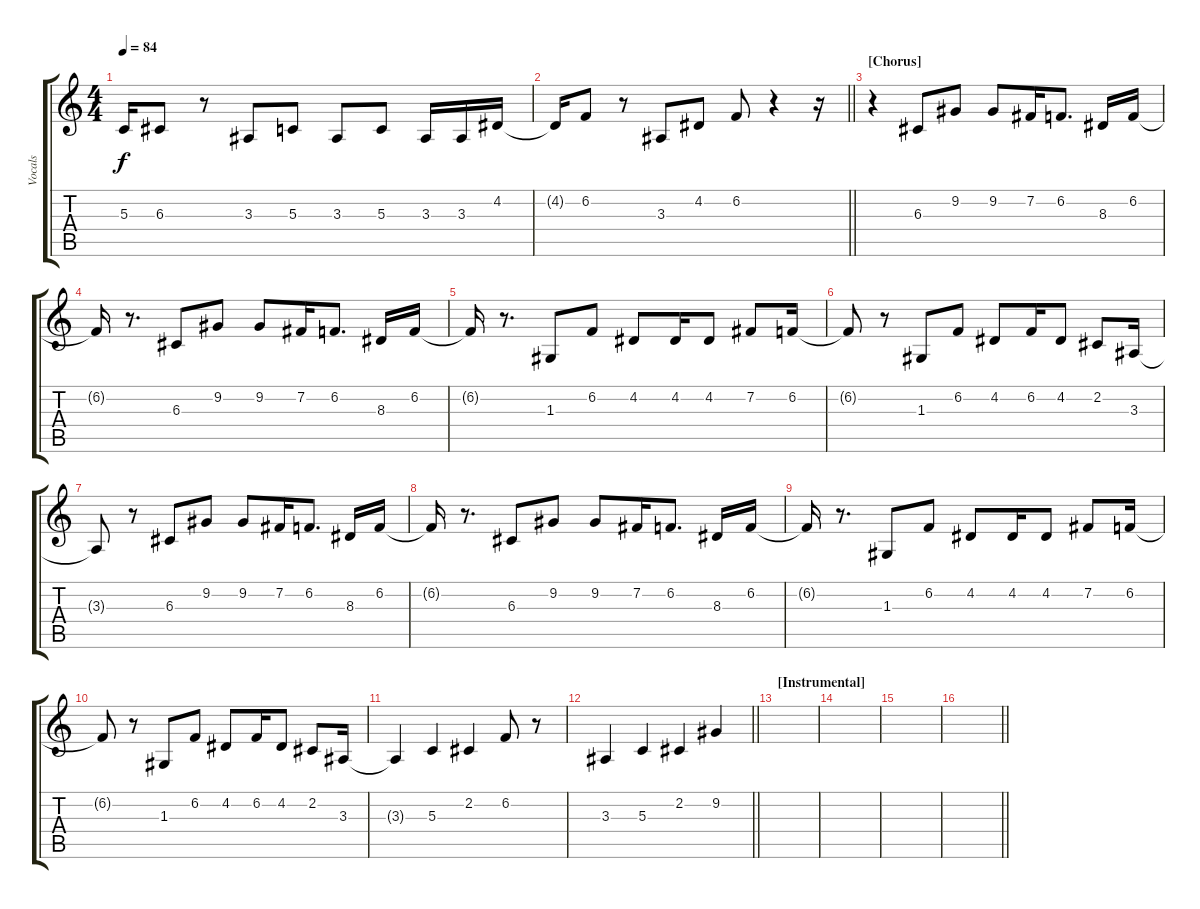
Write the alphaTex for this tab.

\track ("Vocals" "Vocals") {instrument sopranosax}
\staff {score tabs}
\tuning (E4 B3 G3 D3 A2 E2) {hide}
\ts (4 4)
\tempo 84
\clef g2
\ks c
5.3{t}.16{dy f} 6.3.8 r.8 3.3.8 5.3.8 3.3.8 5.3.8 3.3.16 3.3.16 4.2.16 |
\barLineRight lightlight
4.2{t}.16 6.2.8 r.8 3.3.8 4.2.8 6.2.8 r.4 r.16 |
\section ("" "[Chorus]")
r.4 6.3.8 9.2.8 9.2.8 7.2.16 6.2.8{d} 8.3.16 6.2.16 |
6.2{t}.16 r.8{d} 6.3.8 9.2.8 9.2.8 7.2.16 6.2.8{d} 8.3.16 6.2.16 |
6.2{t}.16 r.8{d} 1.3.8 6.2.8 4.2.8 4.2.16 4.2.8 7.2.8 6.2.16 |
6.2{t}.8 r.8 1.3.8 6.2.8 4.2.8 6.2.16 4.2.8 2.2.8 3.3.16 |
3.3{t}.8 r.8 6.3.8 9.2.8 9.2.8 7.2.16 6.2.8{d} 8.3.16 6.2.16 |
6.2{t}.16 r.8{d} 6.3.8 9.2.8 9.2.8 7.2.16 6.2.8{d} 8.3.16 6.2.16 |
6.2{t}.16 r.8{d} 1.3.8 6.2.8 4.2.8 4.2.16 4.2.8 7.2.8 6.2.16 |
6.2{t}.8 r.8 1.3.8 6.2.8 4.2.8 6.2.16 4.2.8 2.2.8 3.3.16 |
3.3{t}.4 5.3.4 2.2.4 6.2.8 r.8 |
\barLineRight lightlight
3.3.4 5.3.4 2.2.4 9.2.4 |
\section ("" "[Instrumental]")
|
|
|
\barLineRight lightlight
